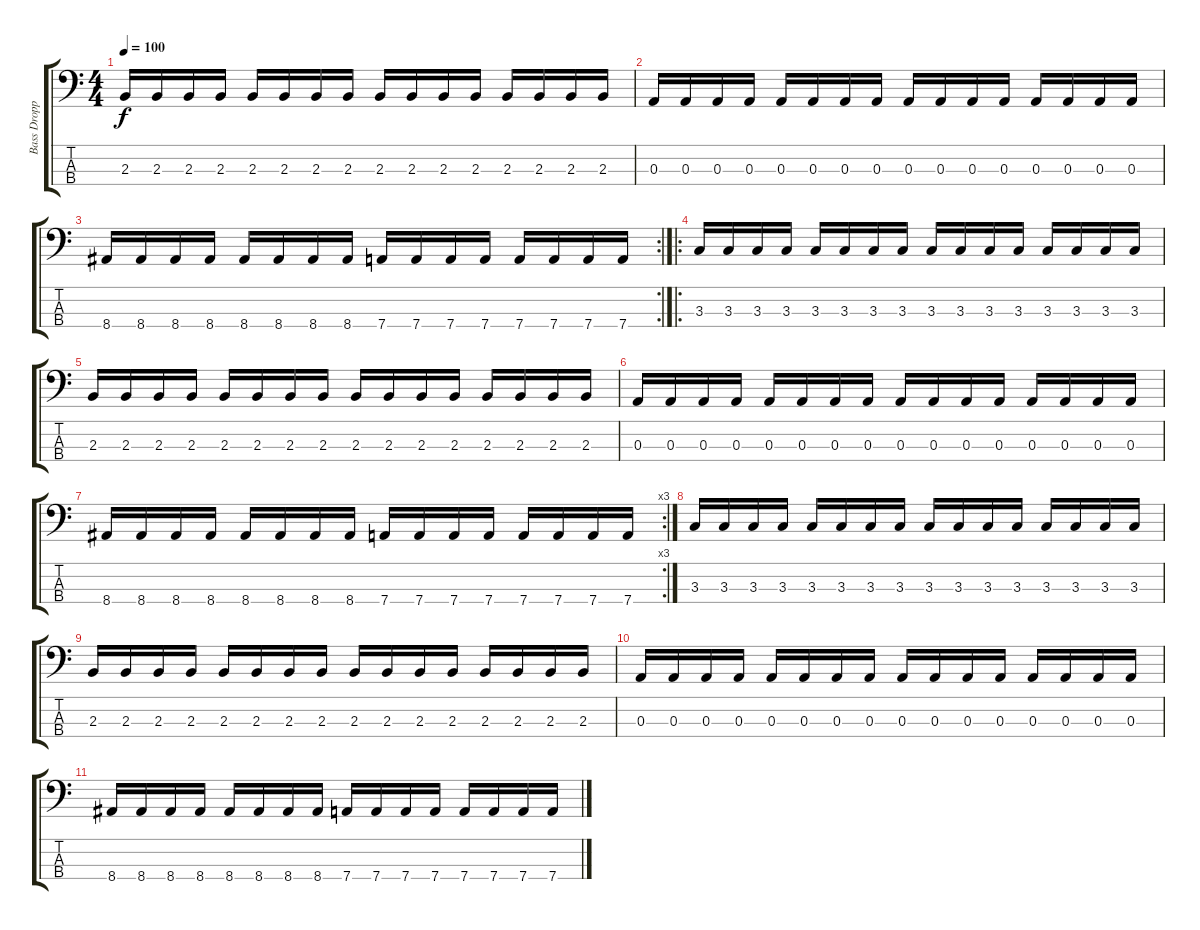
\track ("Bass Dropped-D" "Bass Dropp") {instrument electricbasspick}
\staff {score tabs}
\tuning (G2 D2 A1 D1) {hide}
\ts (4 4)
\tempo 100
\clef f4
\ks c
2.3.16{dy f} 2.3.16 2.3.16 2.3.16 2.3.16 2.3.16 2.3.16 2.3.16 2.3.16 2.3.16 2.3.16 2.3.16 2.3.16 2.3.16 2.3.16 2.3.16 |
0.3.16 0.3.16 0.3.16 0.3.16 0.3.16 0.3.16 0.3.16 0.3.16 0.3.16 0.3.16 0.3.16 0.3.16 0.3.16 0.3.16 0.3.16 0.3.16 |
\rc 2
8.4.16 8.4.16 8.4.16 8.4.16 8.4.16 8.4.16 8.4.16 8.4.16 7.4.16 7.4.16 7.4.16 7.4.16 7.4.16 7.4.16 7.4.16 7.4.16 |
\ro
3.3.16 3.3.16 3.3.16 3.3.16 3.3.16 3.3.16 3.3.16 3.3.16 3.3.16 3.3.16 3.3.16 3.3.16 3.3.16 3.3.16 3.3.16 3.3.16 |
2.3.16 2.3.16 2.3.16 2.3.16 2.3.16 2.3.16 2.3.16 2.3.16 2.3.16 2.3.16 2.3.16 2.3.16 2.3.16 2.3.16 2.3.16 2.3.16 |
0.3.16 0.3.16 0.3.16 0.3.16 0.3.16 0.3.16 0.3.16 0.3.16 0.3.16 0.3.16 0.3.16 0.3.16 0.3.16 0.3.16 0.3.16 0.3.16 |
\rc 3
8.4.16 8.4.16 8.4.16 8.4.16 8.4.16 8.4.16 8.4.16 8.4.16 7.4.16 7.4.16 7.4.16 7.4.16 7.4.16 7.4.16 7.4.16 7.4.16 |
3.3.16 3.3.16 3.3.16 3.3.16 3.3.16 3.3.16 3.3.16 3.3.16 3.3.16 3.3.16 3.3.16 3.3.16 3.3.16 3.3.16 3.3.16 3.3.16 |
2.3.16 2.3.16 2.3.16 2.3.16 2.3.16 2.3.16 2.3.16 2.3.16 2.3.16 2.3.16 2.3.16 2.3.16 2.3.16 2.3.16 2.3.16 2.3.16 |
0.3.16 0.3.16 0.3.16 0.3.16 0.3.16 0.3.16 0.3.16 0.3.16 0.3.16 0.3.16 0.3.16 0.3.16 0.3.16 0.3.16 0.3.16 0.3.16 |
8.4.16 8.4.16 8.4.16 8.4.16 8.4.16 8.4.16 8.4.16 8.4.16 7.4.16 7.4.16 7.4.16 7.4.16 7.4.16 7.4.16 7.4.16 7.4.16
